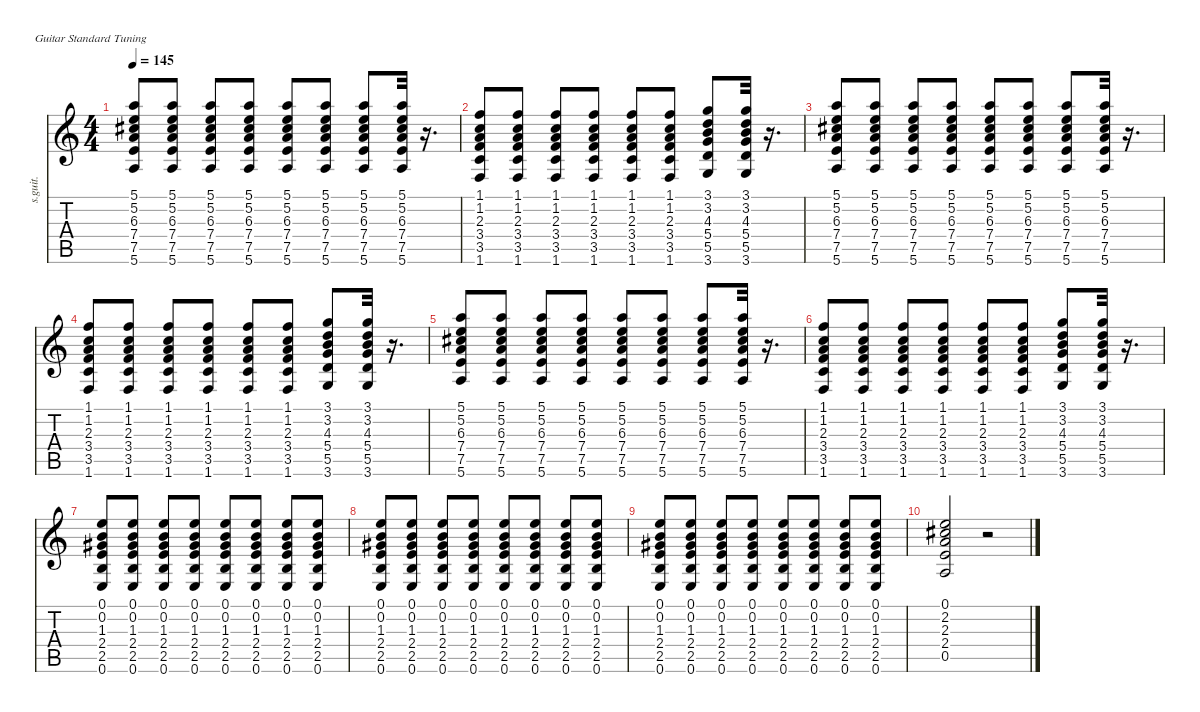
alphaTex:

\defaultSystemsLayout 4
\hideDynamics
\bracketExtendMode nobrackets
\otherSystemsTrackNameOrientation horizontal
\track ("12-String Guitar" "s.guit.") {instrument acousticguitarsteel}
\staff {score tabs}
\tuning (E4 B3 G3 D3 A2 E2)
\ts (4 4)
\tempo 145
\clef g2
\ks c
(5.1 5.2 6.3{acc #} 7.4 7.5 5.6).8{dy f} (5.1 5.2 6.3{acc #} 7.4 7.5 5.6).8 (5.1 5.2 6.3{acc #} 7.4 7.5 5.6).8 (5.1 5.2 6.3{acc #} 7.4 7.5 5.6).8 (5.1 5.2 6.3{acc #} 7.4 7.5 5.6).8 (5.1 5.2 6.3{acc #} 7.4 7.5 5.6).8 (5.1 5.2 6.3{acc #} 7.4 7.5 5.6).8 (5.1 5.2 6.3{acc #} 7.4 7.5 5.6).32 r.16{d} |
(1.1 1.2 2.3 3.4 3.5 1.6).8 (1.1 1.2 2.3 3.4 3.5 1.6).8 (1.1 1.2 2.3 3.4 3.5 1.6).8 (1.1 1.2 2.3 3.4 3.5 1.6).8 (1.1 1.2 2.3 3.4 3.5 1.6).8 (1.1 1.2 2.3 3.4 3.5 1.6).8 (3.1 3.2 4.3 5.4 5.5 3.6).8 (3.1 3.2 4.3 5.4 5.5 3.6).32 r.16{d} |
(5.1 5.2 6.3{acc #} 7.4 7.5 5.6).8 (5.1 5.2 6.3{acc #} 7.4 7.5 5.6).8 (5.1 5.2 6.3{acc #} 7.4 7.5 5.6).8 (5.1 5.2 6.3{acc #} 7.4 7.5 5.6).8 (5.1 5.2 6.3{acc #} 7.4 7.5 5.6).8 (5.1 5.2 6.3{acc #} 7.4 7.5 5.6).8 (5.1 5.2 6.3{acc #} 7.4 7.5 5.6).8 (5.1 5.2 6.3{acc #} 7.4 7.5 5.6).32 r.16{d} |
(1.1 1.2 2.3 3.4 3.5 1.6).8 (1.1 1.2 2.3 3.4 3.5 1.6).8 (1.1 1.2 2.3 3.4 3.5 1.6).8 (1.1 1.2 2.3 3.4 3.5 1.6).8 (1.1 1.2 2.3 3.4 3.5 1.6).8 (1.1 1.2 2.3 3.4 3.5 1.6).8 (3.1 3.2 4.3 5.4 5.5 3.6).8 (3.1 3.2 4.3 5.4 5.5 3.6).32 r.16{d} |
(5.1 5.2 6.3{acc #} 7.4 7.5 5.6).8 (5.1 5.2 6.3{acc #} 7.4 7.5 5.6).8 (5.1 5.2 6.3{acc #} 7.4 7.5 5.6).8 (5.1 5.2 6.3{acc #} 7.4 7.5 5.6).8 (5.1 5.2 6.3{acc #} 7.4 7.5 5.6).8 (5.1 5.2 6.3{acc #} 7.4 7.5 5.6).8 (5.1 5.2 6.3{acc #} 7.4 7.5 5.6).8 (5.1 5.2 6.3{acc #} 7.4 7.5 5.6).32 r.16{d} |
(1.1 1.2 2.3 3.4 3.5 1.6).8 (1.1 1.2 2.3 3.4 3.5 1.6).8 (1.1 1.2 2.3 3.4 3.5 1.6).8 (1.1 1.2 2.3 3.4 3.5 1.6).8 (1.1 1.2 2.3 3.4 3.5 1.6).8 (1.1 1.2 2.3 3.4 3.5 1.6).8 (3.1 3.2 4.3 5.4 5.5 3.6).8 (3.1 3.2 4.3 5.4 5.5 3.6).32 r.16{d} |
(0.1 0.2 1.3{acc #} 2.4 2.5 0.6).8 (0.1 0.2 1.3{acc #} 2.4 2.5 0.6).8 (0.1 0.2 1.3{acc #} 2.4 2.5 0.6).8 (0.1 0.2 1.3{acc #} 2.4 2.5 0.6).8 (0.1 0.2 1.3{acc #} 2.4 2.5 0.6).8 (0.1 0.2 1.3{acc #} 2.4 2.5 0.6).8 (0.1 0.2 1.3{acc #} 2.4 2.5 0.6).8 (0.1 0.2 1.3{acc #} 2.4 2.5 0.6).8 |
(0.1 0.2 1.3{acc #} 2.4 2.5 0.6).8 (0.1 0.2 1.3{acc #} 2.4 2.5 0.6).8 (0.1 0.2 1.3{acc #} 2.4 2.5 0.6).8 (0.1 0.2 1.3{acc #} 2.4 2.5 0.6).8 (0.1 0.2 1.3{acc #} 2.4 2.5 0.6).8 (0.1 0.2 1.3{acc #} 2.4 2.5 0.6).8 (0.1 0.2 1.3{acc #} 2.4 2.5 0.6).8 (0.1 0.2 1.3{acc #} 2.4 2.5 0.6).8 |
(0.1 0.2 1.3{acc #} 2.4 2.5 0.6).8 (0.1 0.2 1.3{acc #} 2.4 2.5 0.6).8 (0.1 0.2 1.3{acc #} 2.4 2.5 0.6).8 (0.1 0.2 1.3{acc #} 2.4 2.5 0.6).8 (0.1 0.2 1.3{acc #} 2.4 2.5 0.6).8 (0.1 0.2 1.3{acc #} 2.4 2.5 0.6).8 (0.1 0.2 1.3{acc #} 2.4 2.5 0.6).8 (0.1 0.2 1.3{acc #} 2.4 2.5 0.6).8 |
(0.1 2.2{acc #} 2.3 2.4 0.5).2{dy fff} r.2
